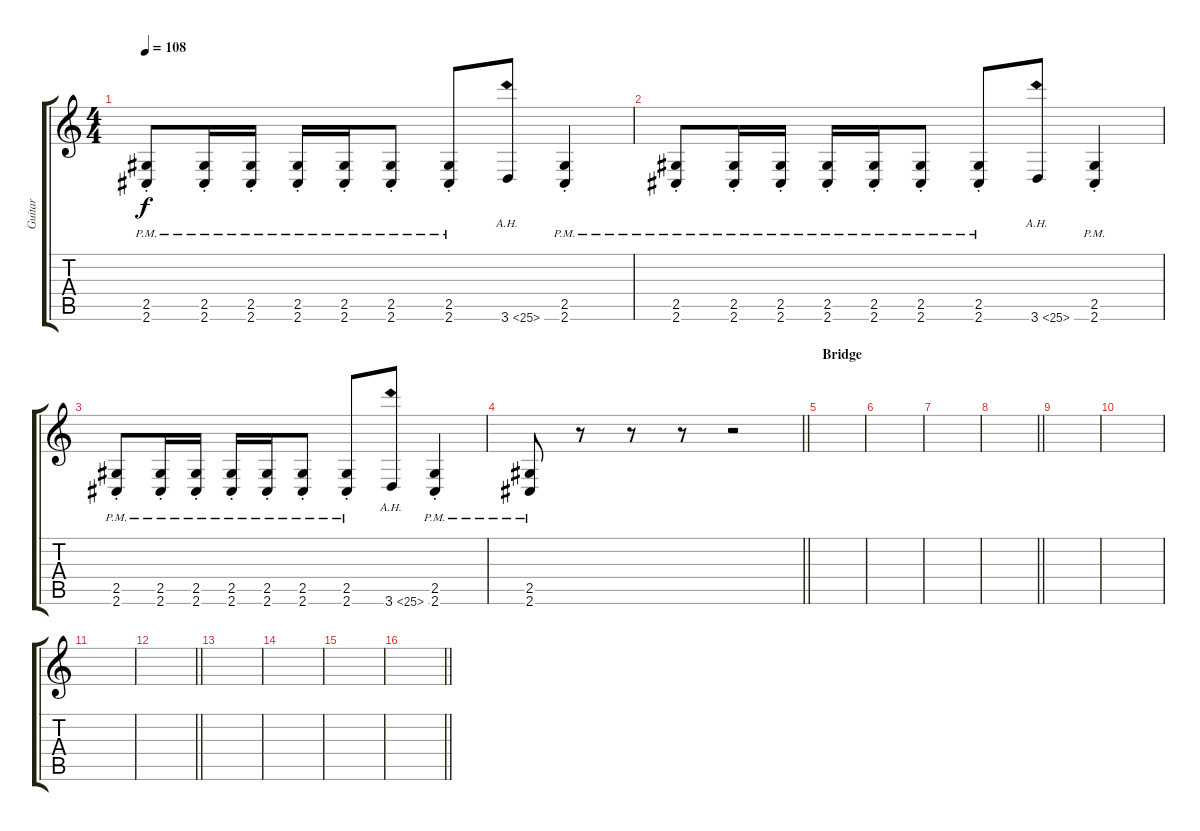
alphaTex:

\track ("Guitar" "Guitar") {instrument distortionguitar}
\staff {score tabs}
\tuning (Db4 Ab3 E3 B2 Gb2 B1) {hide}
\ts (4 4)
\tempo 108
\clef g2
\ks c
(2.5{pm st} 2.6{pm st}).8{dy f} (2.5{pm st} 2.6{pm st}).16 (2.5{pm st} 2.6{pm st}).16 (2.5{pm st} 2.6{pm st}).16 (2.5{pm st} 2.6{pm st}).16 (2.5{pm st} 2.6{pm st}).8 (2.5{pm st} 2.6{pm st}).8 3.6{ah 22}.8 (2.5{pm st} 2.6{pm st}).4 |
(2.5{pm st} 2.6{pm st}).8 (2.5{pm st} 2.6{pm st}).16 (2.5{pm st} 2.6{pm st}).16 (2.5{pm st} 2.6{pm st}).16 (2.5{pm st} 2.6{pm st}).16 (2.5{pm st} 2.6{pm st}).8 (2.5{pm st} 2.6{pm st}).8 3.6{ah 22}.8 (2.5{pm st} 2.6{pm st}).4 |
(2.5{pm st} 2.6{pm st}).8 (2.5{pm st} 2.6{pm st}).16 (2.5{pm st} 2.6{pm st}).16 (2.5{pm st} 2.6{pm st}).16 (2.5{pm st} 2.6{pm st}).16 (2.5{pm st} 2.6{pm st}).8 (2.5{pm st} 2.6{pm st}).8 3.6{ah 22}.8 (2.5{pm st} 2.6{pm st}).4 |
\barLineRight lightlight
(2.5{pm} 2.6{pm}).8 r.8 r.8 r.8 r.2 |
\section ("" "Bridge")
|
|
|
\barLineRight lightlight
|
|
|
|
\barLineRight lightlight
|
|
|
|
\barLineRight lightlight
